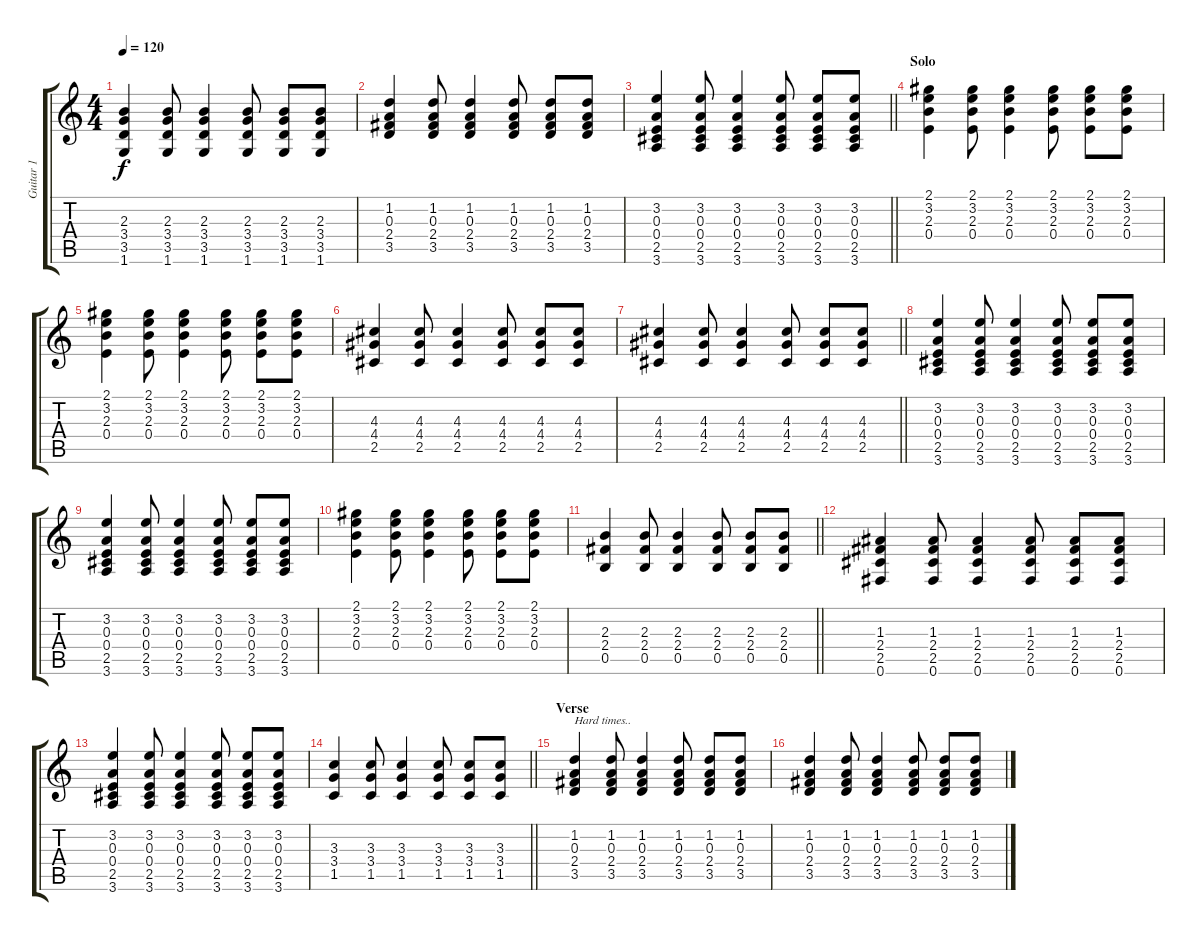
\track ("Guitar 1" "Guitar 1") {instrument acousticguitarsteel}
\staff {score tabs}
\tuning (Gb4 Db4 A3 E3 B2 Gb2) {hide}
\ts (4 4)
\tempo 120
\clef g2
\ks c
(2.3 3.4 3.5 1.6).4{dy f} (2.3 3.4 3.5 1.6).8 (2.3 3.4 3.5 1.6).4 (2.3 3.4 3.5 1.6).8 (2.3 3.4 3.5 1.6).8 (2.3 3.4 3.5 1.6).8 |
(1.2 0.3 2.4 3.5).4 (1.2 0.3 2.4 3.5).8 (1.2 0.3 2.4 3.5).4 (1.2 0.3 2.4 3.5).8 (1.2 0.3 2.4 3.5).8 (1.2 0.3 2.4 3.5).8 |
\barLineRight lightlight
(3.2 0.3 0.4 2.5 3.6).4 (3.2 0.3 0.4 2.5 3.6).8 (3.2 0.3 0.4 2.5 3.6).4 (3.2 0.3 0.4 2.5 3.6).8 (3.2 0.3 0.4 2.5 3.6).8 (3.2 0.3 0.4 2.5 3.6).8 |
\section ("" "Solo")
(2.1 3.2 2.3 0.4).4 (2.1 3.2 2.3 0.4).8 (2.1 3.2 2.3 0.4).4 (2.1 3.2 2.3 0.4).8 (2.1 3.2 2.3 0.4).8 (2.1 3.2 2.3 0.4).8 |
(2.1 3.2 2.3 0.4).4 (2.1 3.2 2.3 0.4).8 (2.1 3.2 2.3 0.4).4 (2.1 3.2 2.3 0.4).8 (2.1 3.2 2.3 0.4).8 (2.1 3.2 2.3 0.4).8 |
(4.3 4.4 2.5).4 (4.3 4.4 2.5).8 (4.3 4.4 2.5).4 (4.3 4.4 2.5).8 (4.3 4.4 2.5).8 (4.3 4.4 2.5).8 |
\barLineRight lightlight
(4.3 4.4 2.5).4 (4.3 4.4 2.5).8 (4.3 4.4 2.5).4 (4.3 4.4 2.5).8 (4.3 4.4 2.5).8 (4.3 4.4 2.5).8 |
(3.2 0.3 0.4 2.5 3.6).4 (3.2 0.3 0.4 2.5 3.6).8 (3.2 0.3 0.4 2.5 3.6).4 (3.2 0.3 0.4 2.5 3.6).8 (3.2 0.3 0.4 2.5 3.6).8 (3.2 0.3 0.4 2.5 3.6).8 |
(3.2 0.3 0.4 2.5 3.6).4 (3.2 0.3 0.4 2.5 3.6).8 (3.2 0.3 0.4 2.5 3.6).4 (3.2 0.3 0.4 2.5 3.6).8 (3.2 0.3 0.4 2.5 3.6).8 (3.2 0.3 0.4 2.5 3.6).8 |
(2.1 3.2 2.3 0.4).4 (2.1 3.2 2.3 0.4).8 (2.1 3.2 2.3 0.4).4 (2.1 3.2 2.3 0.4).8 (2.1 3.2 2.3 0.4).8 (2.1 3.2 2.3 0.4).8 |
\barLineRight lightlight
(2.3 2.4 0.5).4 (2.3 2.4 0.5).8 (2.3 2.4 0.5).4 (2.3 2.4 0.5).8 (2.3 2.4 0.5).8 (2.3 2.4 0.5).8 |
(1.3 2.4 2.5 0.6).4 (1.3 2.4 2.5 0.6).8 (1.3 2.4 2.5 0.6).4 (1.3 2.4 2.5 0.6).8 (1.3 2.4 2.5 0.6).8 (1.3 2.4 2.5 0.6).8 |
(3.2 0.3 0.4 2.5 3.6).4 (3.2 0.3 0.4 2.5 3.6).8 (3.2 0.3 0.4 2.5 3.6).4 (3.2 0.3 0.4 2.5 3.6).8 (3.2 0.3 0.4 2.5 3.6).8 (3.2 0.3 0.4 2.5 3.6).8 |
\barLineRight lightlight
(3.3 3.4 1.5).4 (3.3 3.4 1.5).8 (3.3 3.4 1.5).4 (3.3 3.4 1.5).8 (3.3 3.4 1.5).8 (3.3 3.4 1.5).8 |
\section ("" "Verse")
(1.2 0.3 2.4 3.5).4{txt "Hard times.."} (1.2 0.3 2.4 3.5).8 (1.2 0.3 2.4 3.5).4 (1.2 0.3 2.4 3.5).8 (1.2 0.3 2.4 3.5).8 (1.2 0.3 2.4 3.5).8 |
(1.2 0.3 2.4 3.5).4 (1.2 0.3 2.4 3.5).8 (1.2 0.3 2.4 3.5).4 (1.2 0.3 2.4 3.5).8 (1.2 0.3 2.4 3.5).8 (1.2 0.3 2.4 3.5).8
